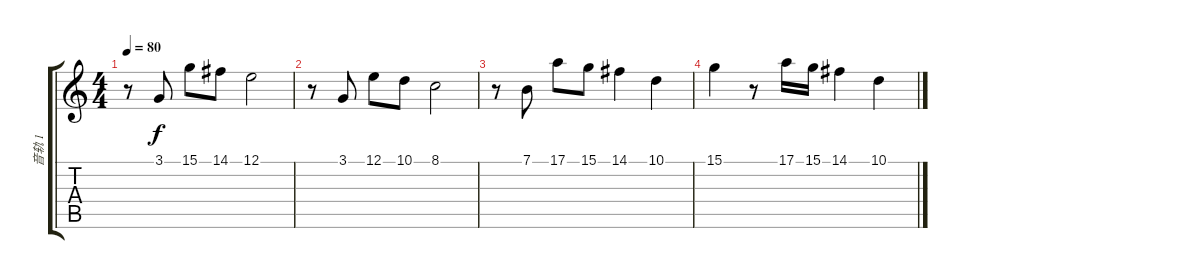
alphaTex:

\track ("音轨 1" "音轨 1") {instrument musicbox}
\staff {score tabs}
\tuning (E4 B3 G3 D3 A2 E2) {hide}
\ts (4 4)
\tempo 80
\clef g2
\ks c
r.8{dy f} 3.1.8 15.1.8 14.1.8 12.1.2 |
r.8 3.1.8 12.1.8 10.1.8 8.1.2 |
r.8 7.1.8 17.1.8 15.1.8 14.1.4 10.1.4 |
15.1.4 r.8 17.1.16 15.1.16 14.1.4 10.1.4
